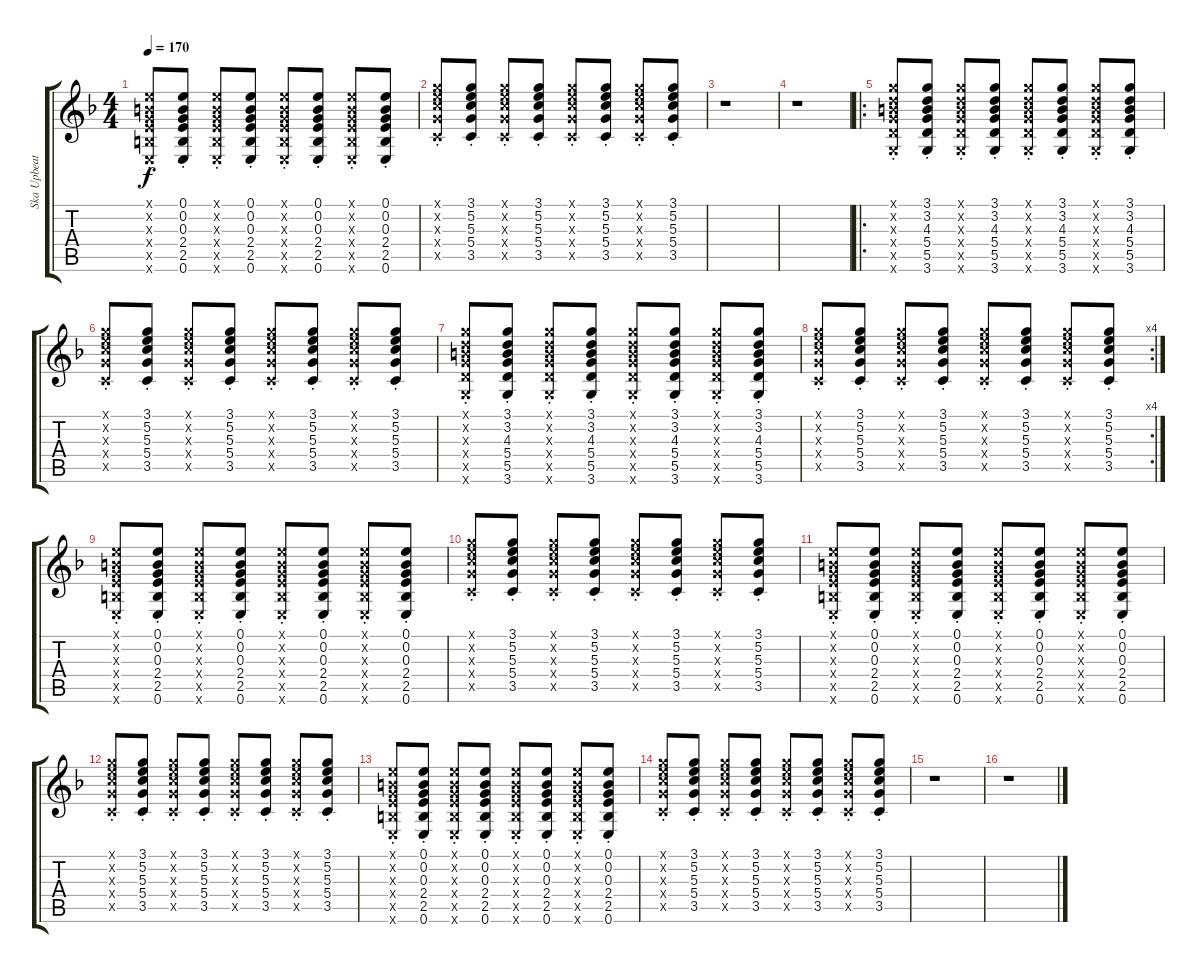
\track ("Ska Upbeats" "Ska Upbeat") {instrument distortionguitar}
\staff {score tabs}
\tuning (E4 B3 G3 D3 A2 E2) {hide}
\ts (4 4)
\tempo 170
\clef g2
\ks f
(0.1{st x} 0.2{st x} 0.3{st x} 2.4{st x} 2.5{st x} 0.6{st x}).8{dy f} (0.1{st} 0.2{st} 0.3{st} 2.4{st} 2.5{st} 0.6{st}).8 (0.1{st x} 0.2{st x} 0.3{st x} 2.4{st x} 2.5{st x} 0.6{st x}).8 (0.1{st} 0.2{st} 0.3{st} 2.4{st} 2.5{st} 0.6{st}).8 (0.1{st x} 0.2{st x} 0.3{st x} 2.4{st x} 2.5{st x} 0.6{st x}).8 (0.1{st} 0.2{st} 0.3{st} 2.4{st} 2.5{st} 0.6{st}).8 (0.1{st x} 0.2{st x} 0.3{st x} 2.4{st x} 2.5{st x} 0.6{st x}).8 (0.1{st} 0.2{st} 0.3{st} 2.4{st} 2.5{st} 0.6{st}).8 |
(3.1{st x} 5.2{st x} 5.3{st x} 5.4{st x} 3.5{st x}).8 (3.1{st} 5.2{st} 5.3{st} 5.4{st} 3.5{st}).8 (3.1{st x} 5.2{st x} 5.3{st x} 5.4{st x} 3.5{st x}).8 (3.1{st} 5.2{st} 5.3{st} 5.4{st} 3.5{st}).8 (3.1{st x} 5.2{st x} 5.3{st x} 5.4{st x} 3.5{st x}).8 (3.1{st} 5.2{st} 5.3{st} 5.4{st} 3.5{st}).8 (3.1{st x} 5.2{st x} 5.3{st x} 5.4{st x} 3.5{st x}).8 (3.1{st} 5.2{st} 5.3{st} 5.4{st} 3.5{st}).8 |
r.1 |
r.1 |
\ro
(3.1{st x} 3.2{st x} 4.3{st x} 5.4{st x} 5.5{st x} 3.6{st x}).8 (3.1{st} 3.2{st} 4.3{st} 5.4{st} 5.5{st} 3.6{st}).8 (3.1{st x} 3.2{st x} 4.3{st x} 5.4{st x} 5.5{st x} 3.6{st x}).8 (3.1{st} 3.2{st} 4.3{st} 5.4{st} 5.5{st} 3.6{st}).8 (3.1{st x} 3.2{st x} 4.3{st x} 5.4{st x} 5.5{st x} 3.6{st x}).8 (3.1{st} 3.2{st} 4.3{st} 5.4{st} 5.5{st} 3.6{st}).8 (3.1{st x} 3.2{st x} 4.3{st x} 5.4{st x} 5.5{st x} 3.6{st x}).8 (3.1{st} 3.2{st} 4.3{st} 5.4{st} 5.5{st} 3.6{st}).8 |
(3.1{st x} 5.2{st x} 5.3{st x} 5.4{st x} 3.5{st x}).8 (3.1{st} 5.2{st} 5.3{st} 5.4{st} 3.5{st}).8 (3.1{st x} 5.2{st x} 5.3{st x} 5.4{st x} 3.5{st x}).8 (3.1{st} 5.2{st} 5.3{st} 5.4{st} 3.5{st}).8 (3.1{st x} 5.2{st x} 5.3{st x} 5.4{st x} 3.5{st x}).8 (3.1{st} 5.2{st} 5.3{st} 5.4{st} 3.5{st}).8 (3.1{st x} 5.2{st x} 5.3{st x} 5.4{st x} 3.5{st x}).8 (3.1{st} 5.2{st} 5.3{st} 5.4{st} 3.5{st}).8 |
(3.1{st x} 3.2{st x} 4.3{st x} 5.4{st x} 5.5{st x} 3.6{st x}).8 (3.1{st} 3.2{st} 4.3{st} 5.4{st} 5.5{st} 3.6{st}).8 (3.1{st x} 3.2{st x} 4.3{st x} 5.4{st x} 5.5{st x} 3.6{st x}).8 (3.1{st} 3.2{st} 4.3{st} 5.4{st} 5.5{st} 3.6{st}).8 (3.1{st x} 3.2{st x} 4.3{st x} 5.4{st x} 5.5{st x} 3.6{st x}).8 (3.1{st} 3.2{st} 4.3{st} 5.4{st} 5.5{st} 3.6{st}).8 (3.1{st x} 3.2{st x} 4.3{st x} 5.4{st x} 5.5{st x} 3.6{st x}).8 (3.1{st} 3.2{st} 4.3{st} 5.4{st} 5.5{st} 3.6{st}).8 |
\rc 4
(3.1{st x} 5.2{st x} 5.3{st x} 5.4{st x} 3.5{st x}).8 (3.1{st} 5.2{st} 5.3{st} 5.4{st} 3.5{st}).8 (3.1{st x} 5.2{st x} 5.3{st x} 5.4{st x} 3.5{st x}).8 (3.1{st} 5.2{st} 5.3{st} 5.4{st} 3.5{st}).8 (3.1{st x} 5.2{st x} 5.3{st x} 5.4{st x} 3.5{st x}).8 (3.1{st} 5.2{st} 5.3{st} 5.4{st} 3.5{st}).8 (3.1{st x} 5.2{st x} 5.3{st x} 5.4{st x} 3.5{st x}).8 (3.1{st} 5.2{st} 5.3{st} 5.4{st} 3.5{st}).8 |
(0.1{st x} 0.2{st x} 0.3{st x} 2.4{st x} 2.5{st x} 0.6{st x}).8 (0.1{st} 0.2{st} 0.3{st} 2.4{st} 2.5{st} 0.6{st}).8 (0.1{st x} 0.2{st x} 0.3{st x} 2.4{st x} 2.5{st x} 0.6{st x}).8 (0.1{st} 0.2{st} 0.3{st} 2.4{st} 2.5{st} 0.6{st}).8 (0.1{st x} 0.2{st x} 0.3{st x} 2.4{st x} 2.5{st x} 0.6{st x}).8 (0.1{st} 0.2{st} 0.3{st} 2.4{st} 2.5{st} 0.6{st}).8 (0.1{st x} 0.2{st x} 0.3{st x} 2.4{st x} 2.5{st x} 0.6{st x}).8 (0.1{st} 0.2{st} 0.3{st} 2.4{st} 2.5{st} 0.6{st}).8 |
(3.1{st x} 5.2{st x} 5.3{st x} 5.4{st x} 3.5{st x}).8 (3.1{st} 5.2{st} 5.3{st} 5.4{st} 3.5{st}).8 (3.1{st x} 5.2{st x} 5.3{st x} 5.4{st x} 3.5{st x}).8 (3.1{st} 5.2{st} 5.3{st} 5.4{st} 3.5{st}).8 (3.1{st x} 5.2{st x} 5.3{st x} 5.4{st x} 3.5{st x}).8 (3.1{st} 5.2{st} 5.3{st} 5.4{st} 3.5{st}).8 (3.1{st x} 5.2{st x} 5.3{st x} 5.4{st x} 3.5{st x}).8 (3.1{st} 5.2{st} 5.3{st} 5.4{st} 3.5{st}).8 |
(0.1{st x} 0.2{st x} 0.3{st x} 2.4{st x} 2.5{st x} 0.6{st x}).8 (0.1{st} 0.2{st} 0.3{st} 2.4{st} 2.5{st} 0.6{st}).8 (0.1{st x} 0.2{st x} 0.3{st x} 2.4{st x} 2.5{st x} 0.6{st x}).8 (0.1{st} 0.2{st} 0.3{st} 2.4{st} 2.5{st} 0.6{st}).8 (0.1{st x} 0.2{st x} 0.3{st x} 2.4{st x} 2.5{st x} 0.6{st x}).8 (0.1{st} 0.2{st} 0.3{st} 2.4{st} 2.5{st} 0.6{st}).8 (0.1{st x} 0.2{st x} 0.3{st x} 2.4{st x} 2.5{st x} 0.6{st x}).8 (0.1{st} 0.2{st} 0.3{st} 2.4{st} 2.5{st} 0.6{st}).8 |
(3.1{st x} 5.2{st x} 5.3{st x} 5.4{st x} 3.5{st x}).8 (3.1{st} 5.2{st} 5.3{st} 5.4{st} 3.5{st}).8 (3.1{st x} 5.2{st x} 5.3{st x} 5.4{st x} 3.5{st x}).8 (3.1{st} 5.2{st} 5.3{st} 5.4{st} 3.5{st}).8 (3.1{st x} 5.2{st x} 5.3{st x} 5.4{st x} 3.5{st x}).8 (3.1{st} 5.2{st} 5.3{st} 5.4{st} 3.5{st}).8 (3.1{st x} 5.2{st x} 5.3{st x} 5.4{st x} 3.5{st x}).8 (3.1{st} 5.2{st} 5.3{st} 5.4{st} 3.5{st}).8 |
(0.1{st x} 0.2{st x} 0.3{st x} 2.4{st x} 2.5{st x} 0.6{st x}).8 (0.1{st} 0.2{st} 0.3{st} 2.4{st} 2.5{st} 0.6{st}).8 (0.1{st x} 0.2{st x} 0.3{st x} 2.4{st x} 2.5{st x} 0.6{st x}).8 (0.1{st} 0.2{st} 0.3{st} 2.4{st} 2.5{st} 0.6{st}).8 (0.1{st x} 0.2{st x} 0.3{st x} 2.4{st x} 2.5{st x} 0.6{st x}).8 (0.1{st} 0.2{st} 0.3{st} 2.4{st} 2.5{st} 0.6{st}).8 (0.1{st x} 0.2{st x} 0.3{st x} 2.4{st x} 2.5{st x} 0.6{st x}).8 (0.1{st} 0.2{st} 0.3{st} 2.4{st} 2.5{st} 0.6{st}).8 |
(3.1{st x} 5.2{st x} 5.3{st x} 5.4{st x} 3.5{st x}).8 (3.1{st} 5.2{st} 5.3{st} 5.4{st} 3.5{st}).8 (3.1{st x} 5.2{st x} 5.3{st x} 5.4{st x} 3.5{st x}).8 (3.1{st} 5.2{st} 5.3{st} 5.4{st} 3.5{st}).8 (3.1{st x} 5.2{st x} 5.3{st x} 5.4{st x} 3.5{st x}).8 (3.1{st} 5.2{st} 5.3{st} 5.4{st} 3.5{st}).8 (3.1{st x} 5.2{st x} 5.3{st x} 5.4{st x} 3.5{st x}).8 (3.1{st} 5.2{st} 5.3{st} 5.4{st} 3.5{st}).8 |
r.1 |
r.1
